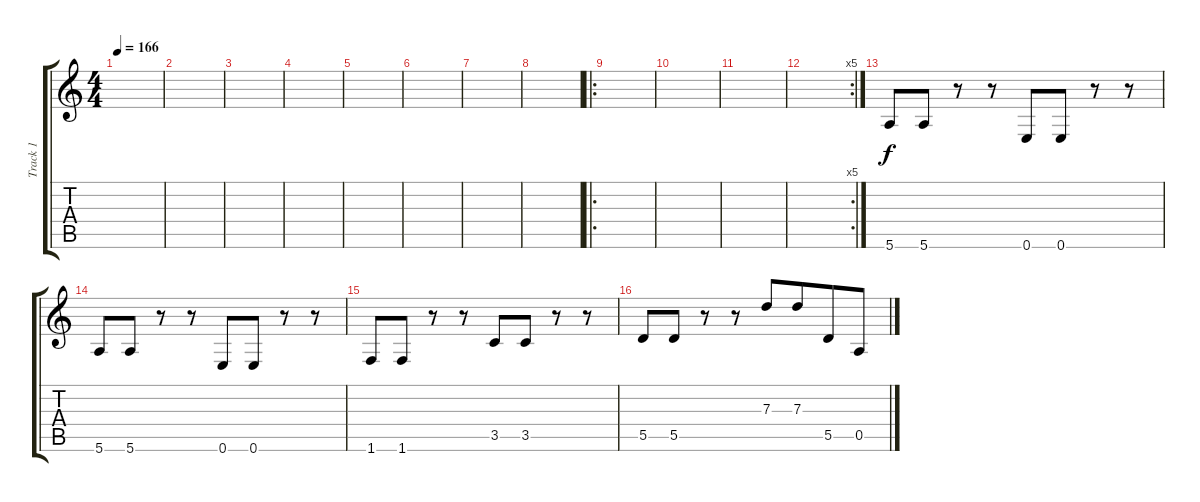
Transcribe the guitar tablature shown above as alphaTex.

\track ("Track 1" "Track 1") {instrument overdrivenguitar}
\staff {score tabs}
\tuning (E4 B3 G3 D3 A2 E2) {hide}
\ts (4 4)
\tempo 166
\clef g2
\ks c
|
|
|
|
|
|
|
|
\ro
|
|
|
\rc 5
|
5.6.8 5.6.8 r.8 r.8 0.6.8 0.6.8 r.8 r.8 |
5.6.8 5.6.8 r.8 r.8 0.6.8 0.6.8 r.8 r.8 |
1.6.8 1.6.8 r.8 r.8 3.5.8 3.5.8 r.8 r.8 |
5.5.8 5.5.8 r.8 r.8 7.3.8 7.3.8{beam merge} 5.5.8 0.5.8
